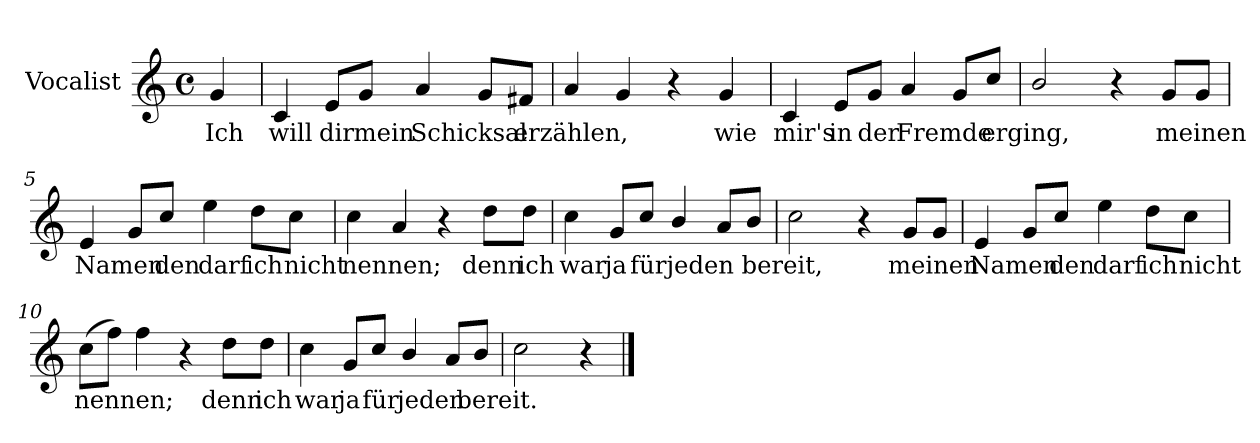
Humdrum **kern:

**kern	**text
*part1	*part1
*staff1	*staff1
*I"Vocalist	*
*k[]	*
*C:	*
*M4/4	*
*met(c)	*
=	=
4g	Ich
=1	=1
4c	will
8eL	dir
8gJ	mein
4a	Schicksal
8gL	.
8f#XJ	erzählen,
=2	=2
4a	.
4g	.
4r	.
4g	wie
=3	=3
4c	mir's
8eL	in
8gJ	der
4a	Fremde
8gL	.
8ccJ	erging,
=4	=4
2b/	.
4r	.
8gL	meinen
8gJ	.
=5	=5
4e	Namen
8gL	.
8ccJ	den
4ee	darf
8ddL	ich
8ccJ	nicht
=6	=6
4cc	nennen;
4a	.
4r	.
8ddL	denn
8ddJ	ich
=7	=7
4cc	war
8gL	ja
8ccJ	für
4b/	jeden
8aL	.
8b/J	bereit,
=8	=8
2cc	.
4r	.
8gL	meinen
8gJ	.
=9	=9
4e	Namen
8gL	.
8ccJ	den
4ee	darf
8ddL	ich
8ccJ	nicht
=10	=10
(8ccL	nennen;
8ffJ)	.
4ff	.
4r	.
8ddL	denn
8ddJ	ich
=11	=11
4cc	war
8gL	ja
8ccJ	für
4b/	jeden
8aL	.
8b/J	bereit.
=12	=12
2cc	.
4r	.
==	==
*-	*-
